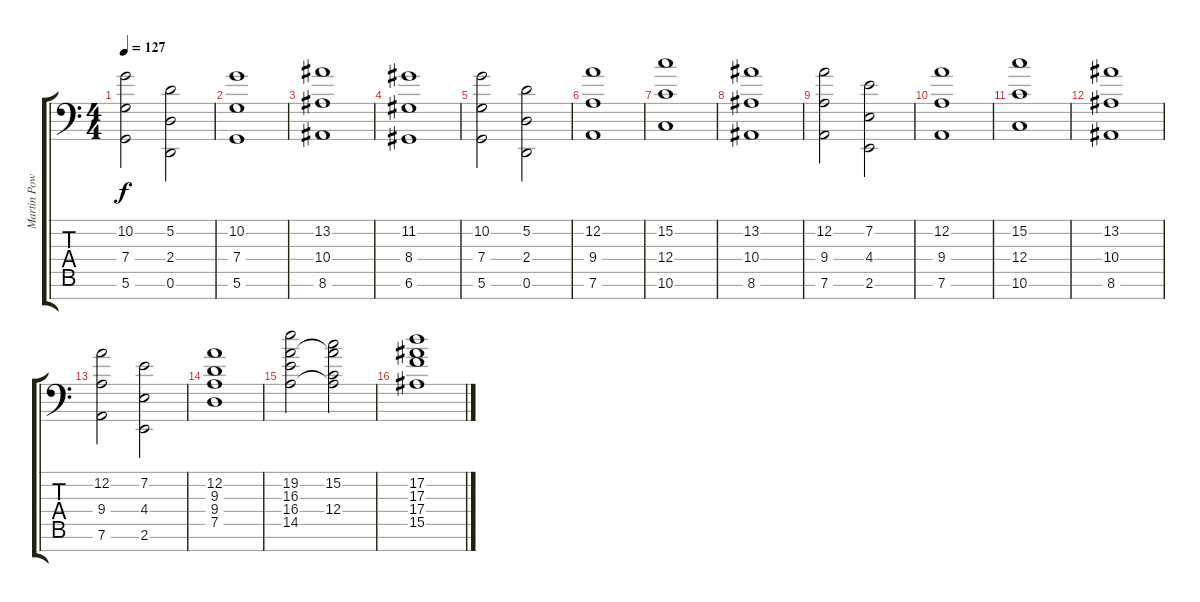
\track ("Martin Powell - Choir" "Martin Pow") {instrument choiraahs}
\staff {score tabs}
\tuning (D4 A3 F3 C3 G2 D2 A1) {hide}
\ts (4 4)
\tempo 127
\clef f4
\ks c
(10.2 7.4 5.6).2{dy f} (5.2 2.4 0.6).2 |
(10.2 7.4 5.6).1 |
(13.2 10.4 8.6).1 |
(11.2 8.4 6.6).1 |
(10.2 7.4 5.6).2 (5.2 2.4 0.6).2 |
(12.2 9.4 7.6).1 |
(15.2 12.4 10.6).1 |
(13.2 10.4 8.6).1 |
(12.2 9.4 7.6).2 (7.2 4.4 2.6).2 |
(12.2 9.4 7.6).1 |
(15.2 12.4 10.6).1 |
(13.2 10.4 8.6).1 |
(12.2 9.4 7.6).2 (7.2 4.4 2.6).2 |
(12.2 9.3 9.4 7.5).1 |
(19.2 16.3 16.4 14.5).2 (15.2 16.3{t} 12.4 14.5{t}).2 |
(17.2 17.3 17.4 15.5).1
